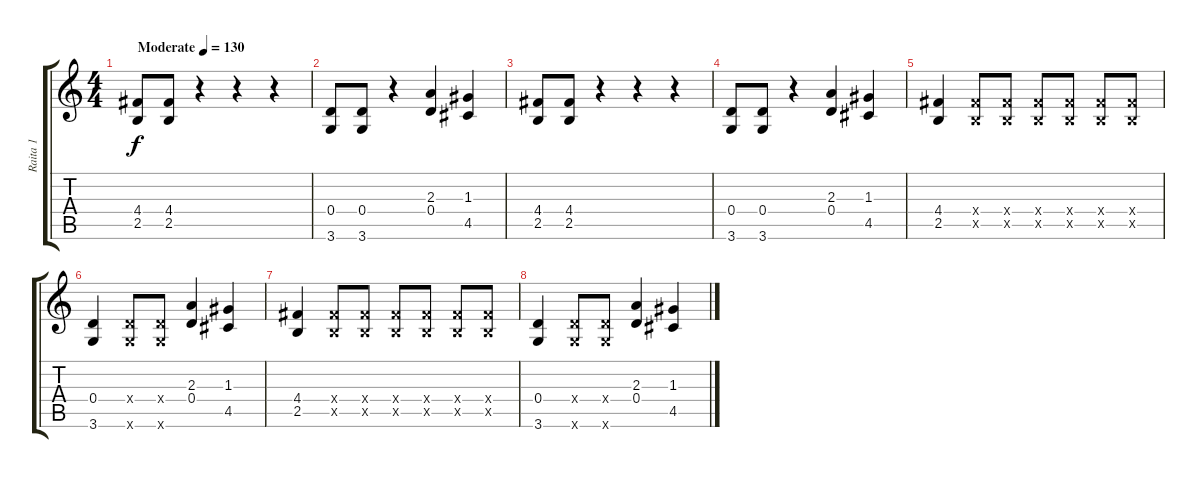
\track ("Raita 1" "Raita 1") {instrument overdrivenguitar}
\staff {score tabs}
\tuning (E4 B3 G3 D3 A2 E2) {hide}
\ts (4 4)
\tempo (130 "Moderate")
\clef g2
\ks c
(4.4 2.5).8{dy f instrument overdrivenguitar} (4.4 2.5).8 r.4 r.4 r.4 |
(0.4 3.6).8 (0.4 3.6).8 r.4 (2.3 0.4).4 (1.3 4.5).4 |
(4.4 2.5).8 (4.4 2.5).8 r.4 r.4 r.4 |
(0.4 3.6).8 (0.4 3.6).8 r.4 (2.3 0.4).4 (1.3 4.5).4 |
(4.4 2.5).4 (4.4{x} 2.5{x}).8 (4.4{x} 2.5{x}).8 (4.4{x} 2.5{x}).8 (4.4{x} 2.5{x}).8 (4.4{x} 2.5{x}).8 (4.4{x} 2.5{x}).8 |
(0.4 3.6).4 (0.4{x} 3.6{x}).8 (0.4{x} 3.6{x}).8 (2.3 0.4).4 (1.3 4.5).4 |
(4.4 2.5).4 (4.4{x} 2.5{x}).8 (4.4{x} 2.5{x}).8 (4.4{x} 2.5{x}).8 (4.4{x} 2.5{x}).8 (4.4{x} 2.5{x}).8 (4.4{x} 2.5{x}).8 |
(0.4 3.6).4 (0.4{x} 3.6{x}).8 (0.4{x} 3.6{x}).8 (2.3 0.4).4 (1.3 4.5).4
